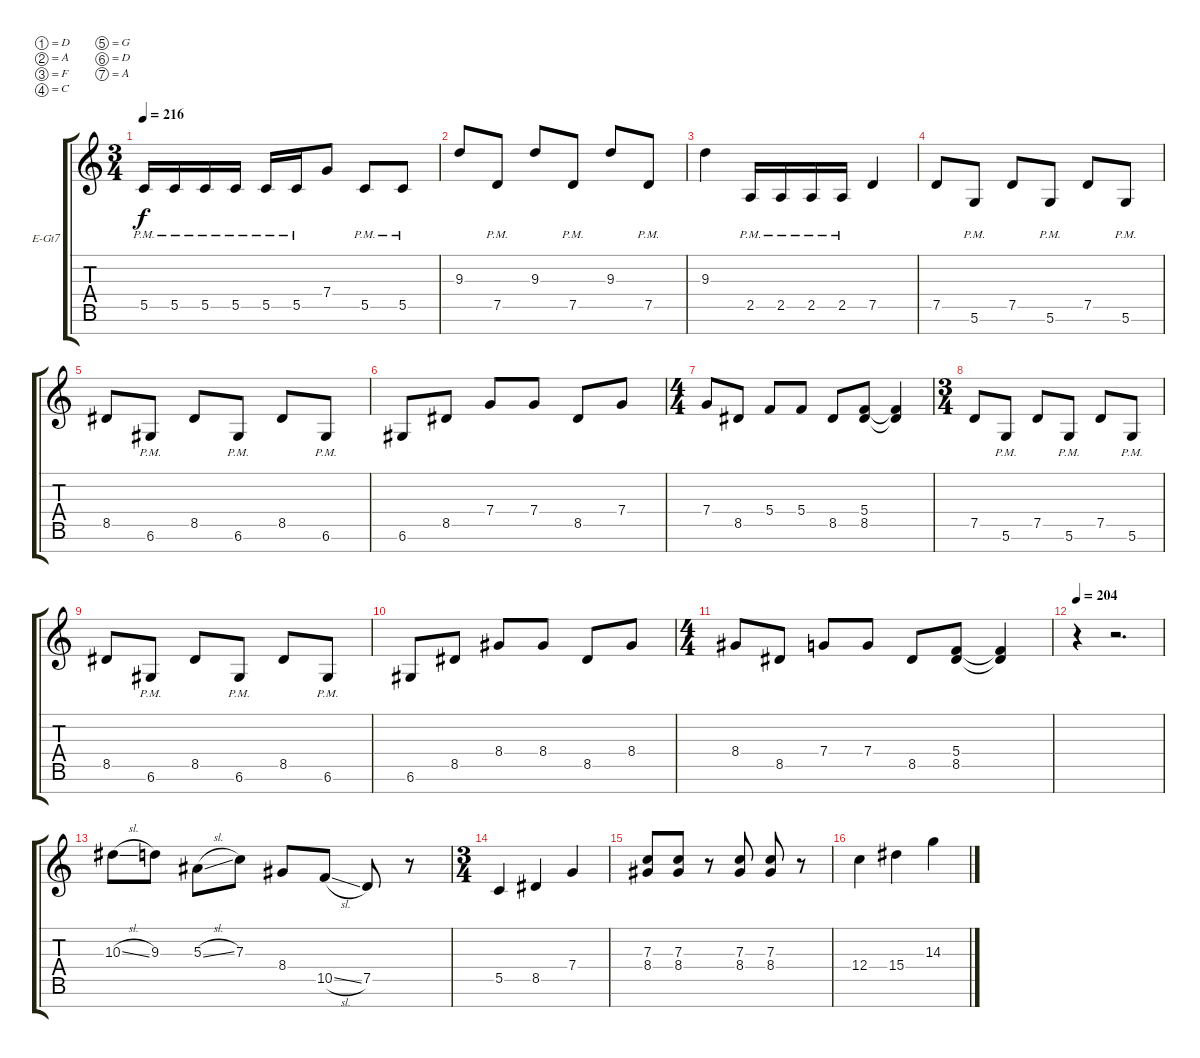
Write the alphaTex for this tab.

\bracketExtendMode groupsimilarinstruments
\firstSystemTrackNameOrientation horizontal
\otherSystemsTrackNameOrientation horizontal
\track ("Simon Girard" "E-Gt7") {instrument distortionguitar}
\staff {score tabs}
\tuning (D4 A3 F3 C3 G2 D2 A1)
\ts (3 4)
\tempo 216
\clef g2
\ks c
5.5{pm}.16{dy f} 5.5{pm}.16 5.5{pm}.16 5.5{pm}.16 5.5{pm}.16 5.5{pm}.16 7.4.8 5.5{pm}.8 5.5{pm}.8 |
9.3.8 7.5{pm}.8 9.3.8 7.5{pm}.8 9.3.8 7.5{pm}.8 |
9.3.4 2.5{pm}.16 2.5{pm}.16 2.5{pm}.16 2.5{pm}.16 7.5.4 |
7.5.8 5.6{pm}.8 7.5.8 5.6{pm}.8 7.5.8 5.6{pm}.8 |
8.5.8 6.6{pm}.8 8.5.8 6.6{pm}.8 8.5.8 6.6{pm}.8 |
6.6.8 8.5.8 7.4.8 7.4.8 8.5.8 7.4.8 |
\ts (4 4)
\beaming (8 2 2 2 2)
7.4.8 8.5.8 5.4.8 5.4.8 8.5.8 (5.4 8.5).8 (5.4{t} 8.5{t}).4 |
\ts (3 4)
\beaming (8 2 2 2 2)
7.5.8 5.6{pm}.8 7.5.8 5.6{pm}.8 7.5.8 5.6{pm}.8 |
8.5.8 6.6{pm}.8 8.5.8 6.6{pm}.8 8.5.8 6.6{pm}.8 |
6.6.8 8.5.8 8.4.8 8.4.8 8.5.8 8.4.8 |
\ts (4 4)
\beaming (8 2 2 2 2)
8.4.8 8.5.8 7.4.8 7.4.8 8.5.8 (5.4 8.5).8 (5.4{t} 8.5{t}).4 |
\tempo 204
r.4 r.2{d} |
10.3{sl}.8 9.3.8 5.3{sl}.8 7.3.8 8.4.8 10.5{sl}.8 7.5.8 r.8 |
\ts (3 4)
\beaming (8 2 2 2)
5.5.4 8.5.4 7.4.4 |
(7.3 8.4).8 (7.3 8.4).8 r.8 (7.3 8.4).8 (7.3 8.4).8 r.8 |
12.4.4 15.4.4 14.3.4
